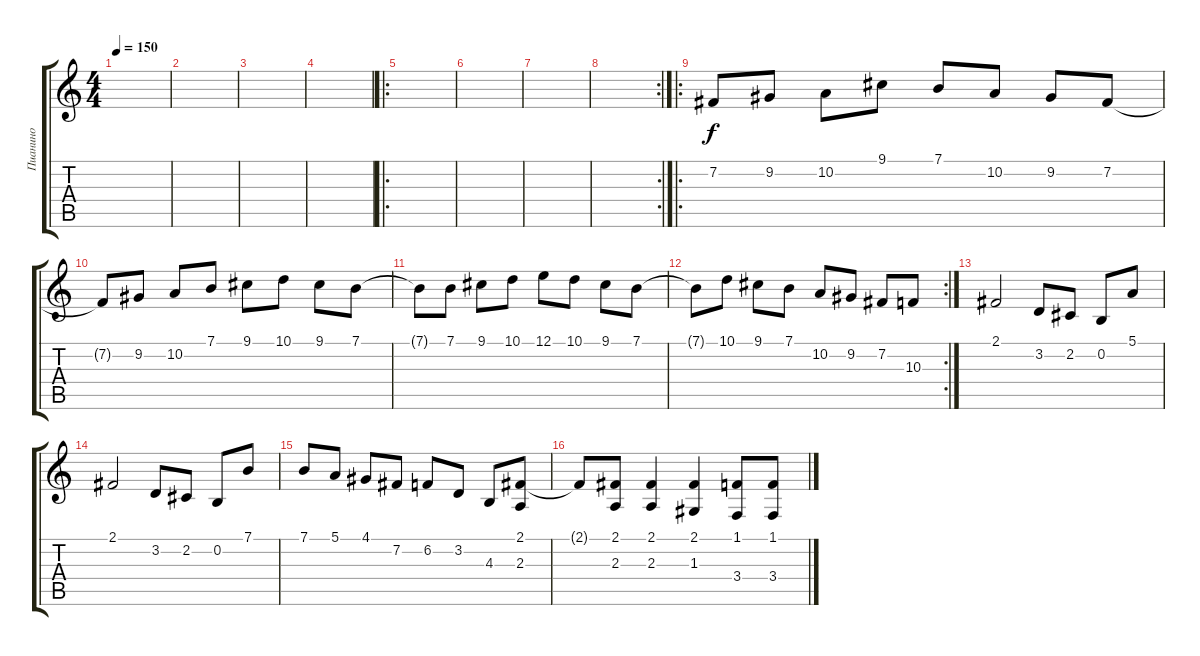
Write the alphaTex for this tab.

\track ("Пианино" "Пианино") {instrument brightacousticpiano}
\staff {score tabs}
\tuning (E4 B3 G3 D3 A2 E2) {hide}
\ts (4 4)
\tempo 150
\clef g2
\ks c
|
|
|
|
\ro
|
|
|
\rc 2
|
\ro
7.2.8 9.2.8 10.2.8 9.1.8 7.1.8 10.2.8 9.2.8 7.2.8 |
7.2{t}.8 9.2.8 10.2.8 7.1.8 9.1.8 10.1.8 9.1.8 7.1.8 |
7.1{t}.8 7.1.8 9.1.8 10.1.8 12.1.8 10.1.8 9.1.8 7.1.8 |
\rc 2
7.1{t}.8 10.1.8 9.1.8 7.1.8 10.2.8 9.2.8 7.2.8 10.3.8 |
2.1.2 3.2.8 2.2.8 0.2.8 5.1.8 |
2.1.2 3.2.8 2.2.8 0.2.8 7.1.8 |
7.1.8 5.1.8 4.1.8 7.2.8 6.2.8 3.2.8 4.3.8 (2.1 2.3).8 |
2.1{t}.8 (2.1 2.3).8 (2.1 2.3).4 (2.1 1.3).4 (1.1 3.4).8 (1.1 3.4).8
